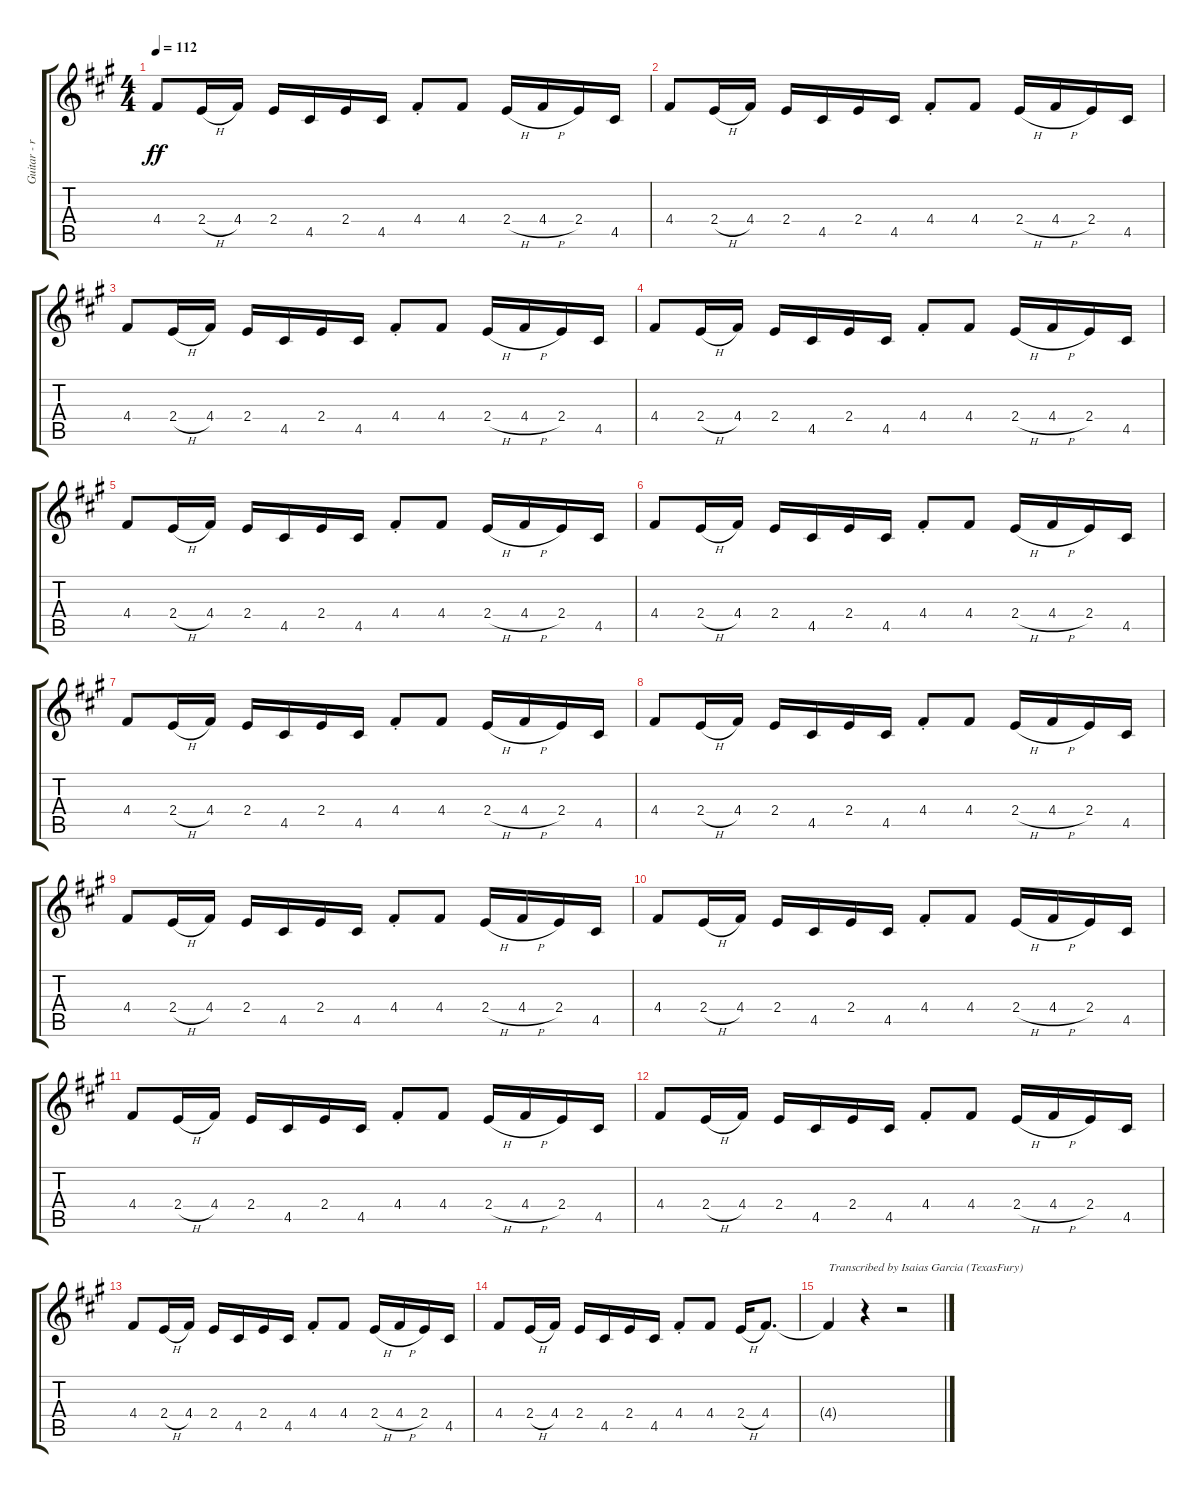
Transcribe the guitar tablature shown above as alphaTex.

\track ("Guitar - rhythm right - Slash" "Guitar - r") {instrument distortionguitar}
\staff {score tabs}
\tuning (E4 B3 G3 D3 A2 E2) {hide}
\ts (4 4)
\tempo 112
\clef g2
\ks f#minor
4.4.8{dy ff} 2.4{h}.16 4.4.16 2.4.16 4.5.16 2.4.16 4.5.16 4.4{st}.8 4.4.8 2.4{h}.16 4.4{h}.16 2.4.16 4.5.16 |
4.4.8 2.4{h}.16 4.4.16 2.4.16 4.5.16 2.4.16 4.5.16 4.4{st}.8 4.4.8 2.4{h}.16 4.4{h}.16 2.4.16 4.5.16 |
4.4.8{volume 5} 2.4{h}.16 4.4.16 2.4.16 4.5.16 2.4.16 4.5.16 4.4{st}.8 4.4.8 2.4{h}.16 4.4{h}.16 2.4.16 4.5.16 |
4.4.8 2.4{h}.16 4.4.16 2.4.16 4.5.16 2.4.16 4.5.16 4.4{st}.8 4.4.8 2.4{h}.16 4.4{h}.16 2.4.16 4.5.16 |
4.4.8 2.4{h}.16 4.4.16 2.4.16 4.5.16 2.4.16 4.5.16 4.4{st}.8 4.4.8 2.4{h}.16 4.4{h}.16 2.4.16 4.5.16 |
4.4.8 2.4{h}.16 4.4.16 2.4.16 4.5.16 2.4.16 4.5.16 4.4{st}.8 4.4.8 2.4{h}.16 4.4{h}.16 2.4.16 4.5.16 |
4.4.8 2.4{h}.16 4.4.16 2.4.16 4.5.16 2.4.16 4.5.16 4.4{st}.8 4.4.8 2.4{h}.16 4.4{h}.16 2.4.16 4.5.16 |
4.4.8 2.4{h}.16 4.4.16 2.4.16 4.5.16 2.4.16 4.5.16 4.4{st}.8 4.4.8 2.4{h}.16 4.4{h}.16 2.4.16 4.5.16 |
4.4.8 2.4{h}.16 4.4.16 2.4.16 4.5.16 2.4.16 4.5.16 4.4{st}.8 4.4.8 2.4{h}.16 4.4{h}.16 2.4.16 4.5.16 |
4.4.8 2.4{h}.16 4.4.16 2.4.16 4.5.16 2.4.16 4.5.16 4.4{st}.8 4.4.8 2.4{h}.16 4.4{h}.16 2.4.16 4.5.16 |
4.4.8 2.4{h}.16 4.4.16 2.4.16 4.5.16 2.4.16 4.5.16 4.4{st}.8 4.4.8 2.4{h}.16 4.4{h}.16 2.4.16 4.5.16 |
4.4.8 2.4{h}.16 4.4.16 2.4.16 4.5.16 2.4.16 4.5.16 4.4{st}.8 4.4.8 2.4{h}.16 4.4{h}.16 2.4.16 4.5.16 |
4.4.8 2.4{h}.16 4.4.16 2.4.16 4.5.16 2.4.16 4.5.16 4.4{st}.8 4.4.8 2.4{h}.16 4.4{h}.16 2.4.16 4.5.16 |
4.4.8 2.4{h}.16 4.4.16 2.4.16 4.5.16 2.4.16 4.5.16 4.4{st}.8 4.4.8 2.4{h}.16 4.4.8{d} |
4.4{t}.4{txt "Transcribed by Isaias Garcia (TexasFury)"} r.4 r.2
